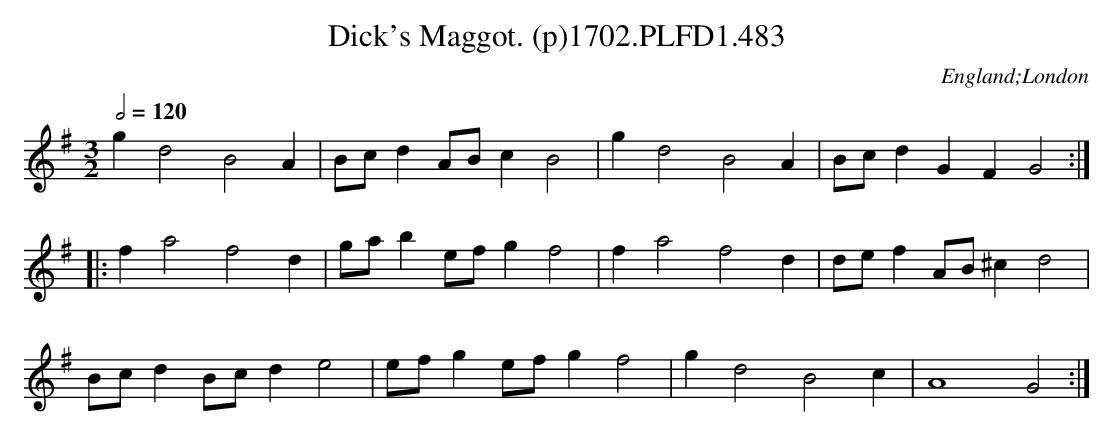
X:1
T:Dick's Maggot. (p)1702.PLFD1.483
M:3/2
L:1/8
Q:1/2=120
O:England;London
K:G
g2d4B4A2|Bcd2ABc2B4|g2d4B4A2|Bcd2G2F2G4:|
|:f2a4f4d2|gab2efg2f4|f2a4f4d2|def2AB^c2d4|
Bcd2Bcd2e4|efg2efg2f4|g2d4B4c2|A8 G4:|
